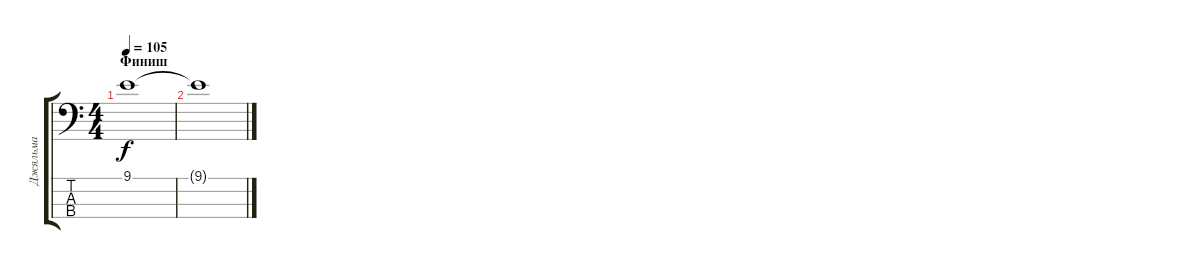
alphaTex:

\track ("Джяльма" "Джяльма") {instrument electricbassfinger}
\staff {score tabs}
\tuning (G2 D2 A1 E1) {hide}
\ts (4 4)
\section ("" "Финиш")
\tempo 105
\clef f4
\ks c
9.1.1{dy f} |
9.1{t}.1
